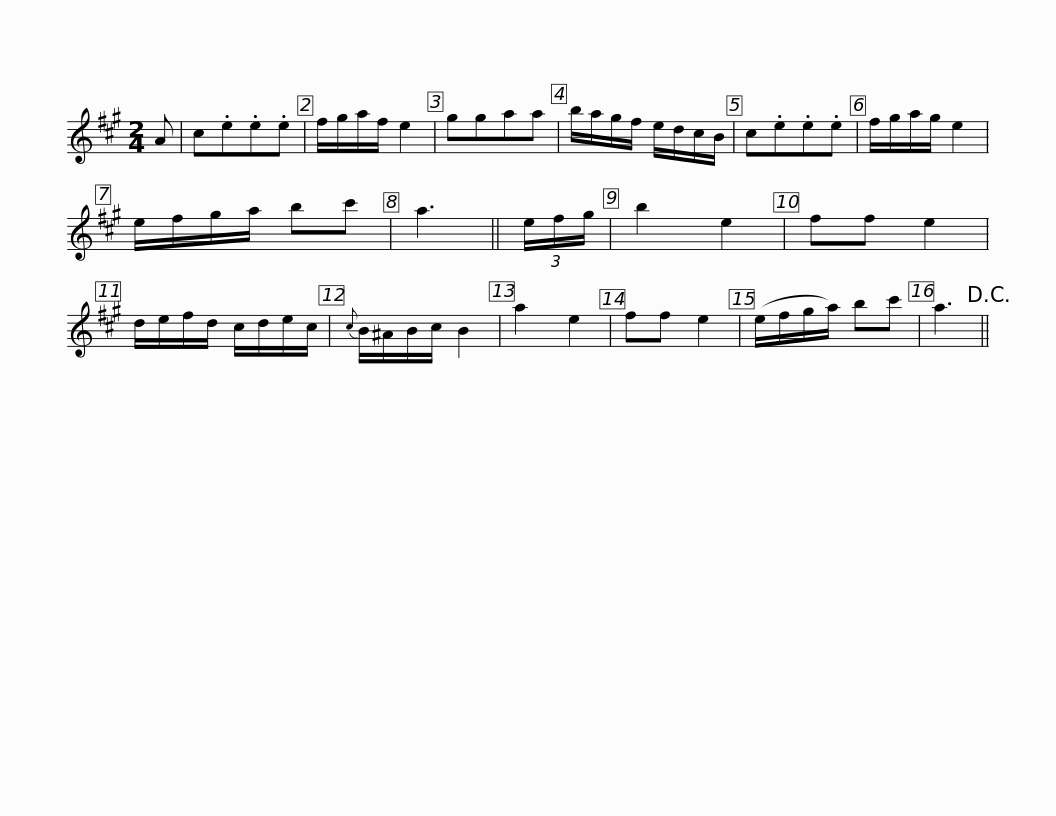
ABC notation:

X:1
L:1/8
M:2/4
I:linebreak $
K:A
V:1 treble
V:1
 A | c.e.e.e | f/g/a/f/ e2 | ggaa | b/a/g/f/ e/d/c/B/ | %5
 c.e.e.e | f/g/a/g/ e2 | e/f/g/a/ bc' | a3 ||$ (3e/f/g/ | %10
 b2 e2 | ff e2 | d/e/f/d/ c/d/e/c/ |{c} B/^A/B/c/ B2 | a2 e2 | %15
 ff e2 | (e/f/g/a/) bc' | a3!D.C.! || %18
